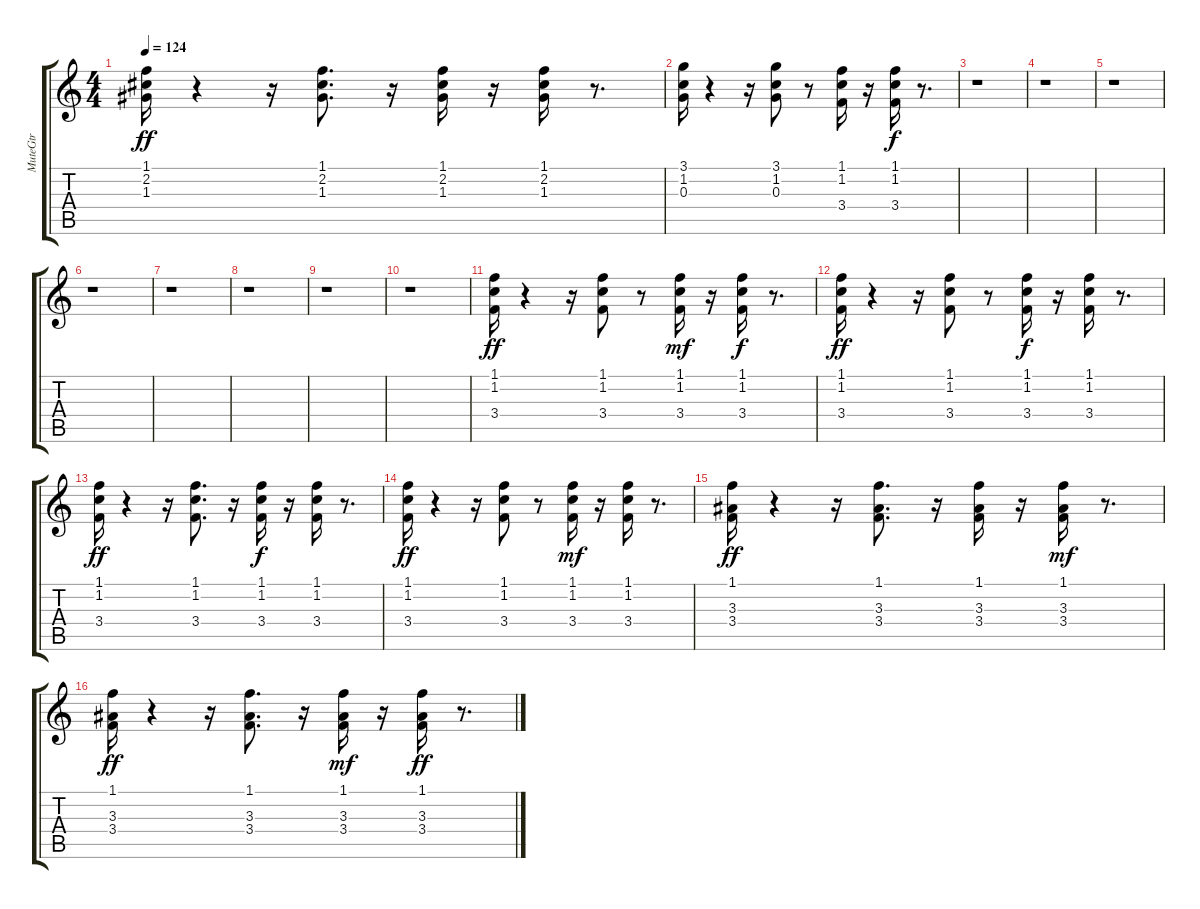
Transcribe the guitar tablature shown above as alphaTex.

\track ("MuteGtr" "MuteGtr") {instrument electricguitarmuted}
\staff {score tabs}
\tuning (E4 B3 G3 D3 A2 E2) {hide}
\ts (4 4)
\tempo 124
\clef g2
\ks c
(1.1 2.2 1.3).16{dy ff} r.4 r.16 (1.1 2.2 1.3).8{d} r.16 (1.1 2.2 1.3).16 r.16 (1.1 2.2 1.3).16 r.8{d} |
(3.1 1.2 0.3).16 r.4 r.16 (3.1 1.2 0.3).8 r.8 (1.1 1.2 3.4).16 r.16 (1.1 1.2 3.4).16{dy f} r.8{d} |
r.1 |
r.1 |
r.1 |
r.1 |
r.1 |
r.1 |
r.1 |
r.1 |
(1.1 1.2 3.4).16{dy ff} r.4 r.16 (1.1 1.2 3.4).8 r.8 (1.1 1.2 3.4).16{dy mf} r.16 (1.1 1.2 3.4).16{dy f} r.8{d} |
(1.1 1.2 3.4).16{dy ff} r.4 r.16 (1.1 1.2 3.4).8 r.8 (1.1 1.2 3.4).16{dy f} r.16 (1.1 1.2 3.4).16 r.8{d} |
(1.1 1.2 3.4).16{dy ff} r.4 r.16 (1.1 1.2 3.4).8{d} r.16 (1.1 1.2 3.4).16{dy f} r.16 (1.1 1.2 3.4).16 r.8{d} |
(1.1 1.2 3.4).16{dy ff} r.4 r.16 (1.1 1.2 3.4).8 r.8 (1.1 1.2 3.4).16{dy mf} r.16 (1.1 1.2 3.4).16 r.8{d} |
(1.1 3.3 3.4).16{dy ff} r.4 r.16 (1.1 3.3 3.4).8{d} r.16 (1.1 3.3 3.4).16 r.16 (1.1 3.3 3.4).16{dy mf} r.8{d} |
(1.1 3.3 3.4).16{dy ff} r.4 r.16 (1.1 3.3 3.4).8{d} r.16 (1.1 3.3 3.4).16{dy mf} r.16 (1.1 3.3 3.4).16{dy ff} r.8{d}
